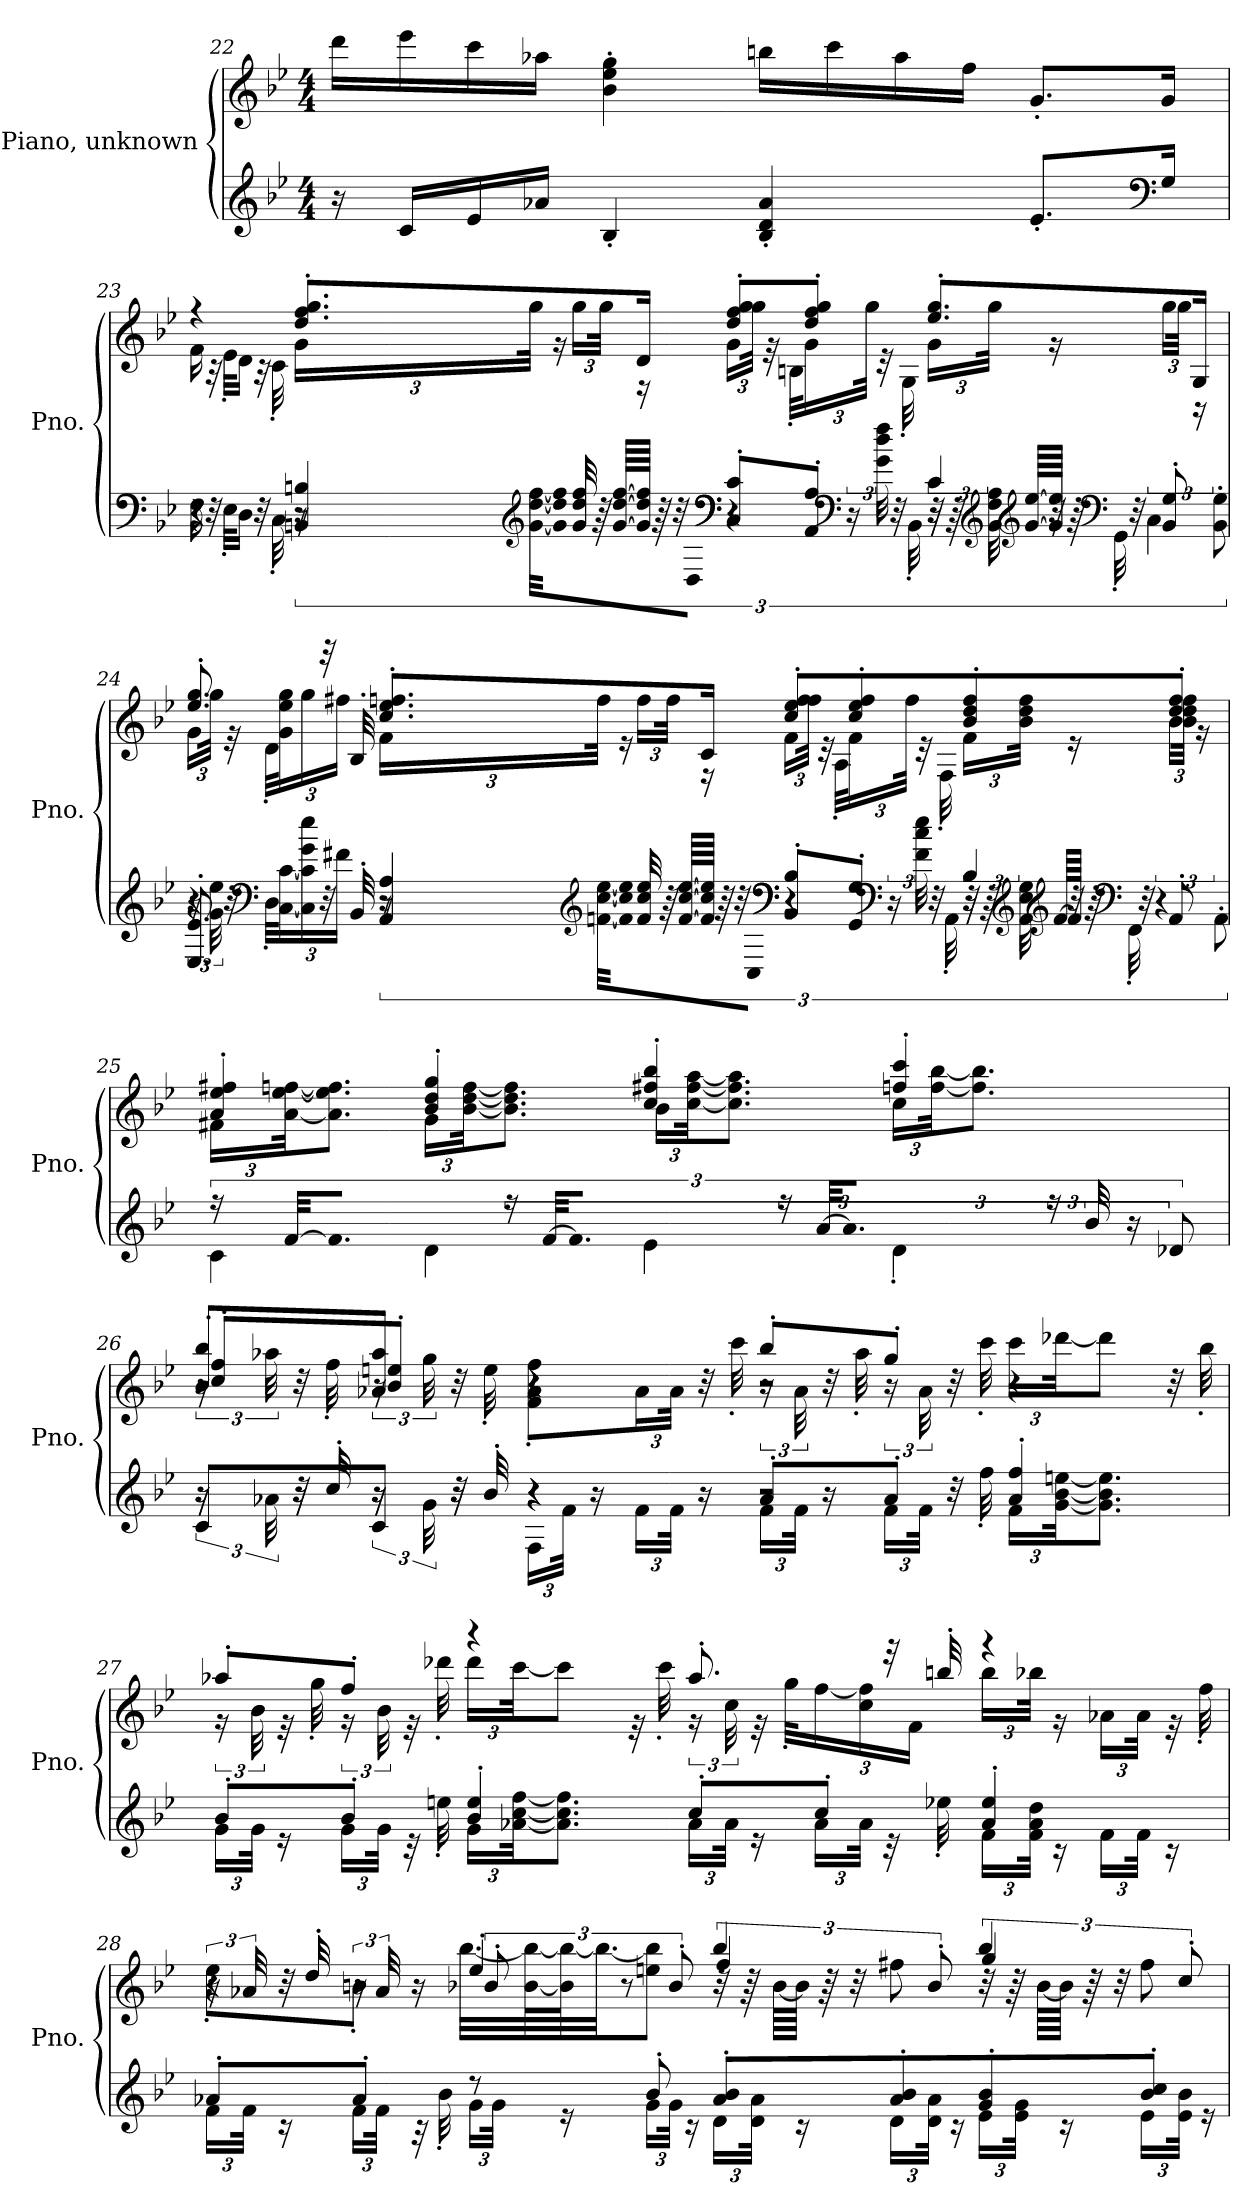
**kern	**kern
*part1	*part1
*staff2	*staff1
*I"Piano, unknown	*
*I'Pno.	*
*clefG2	*clefG2
*k[b-e-]	*k[b-e-]
*M4/4	*M4/4
=22	=22
16r	16ddd\LL
16c/LL	16eee-\
16e-/	16ccc\
16a-X/JJ	16aa-X\JJ
4B-'/	4b-\' 4ee-\' 4gg\'
4B-/' 4d/' 4a-/'	16bbn\LL
.	16ccc\
.	16aa-\
.	16ff\JJ
8.e-'/L	8.g'/L
*clefF4	*
16G/Jk	16g/Jk
!!LO:LB:g=z
=23	=23
*^	*^
*	*^	*	*
4r	16F\	4r	4r	16f\
.	32r	.	.	32r
.	32E-'\KLL	.	.	32e-'\KLL
.	16D\JJ	.	.	16d\JJ
.	32r	.	.	32r
.	32C'\	.	.	32c'\
*	*	*	*	*Xbrackettup
8r	24r	4BBn/ 4Bn/	8.dd/' 8.ff/' 8.gg/'L	24g\LL
*clefG2	*	*	*	*
.	[48g\ [48dd\ [48ff\KKL	.	.	48gg\JJk
.	8g\] 8dd\] 8ff\]	.	.	16r
32g/ 32dd/ 32ff/	.	.	.	24gg\LL
64r	.	.	.	.
.	.	.	.	48gg\JJk
[64g/ [64dd/ [64ff/LLLL	.	.	.	.
64g/] 64dd/] 64ff/]JJJJ	16D\Jk	.	16d/Jk	16r
64r	.	.	.	.
32r	.	.	.	.
*clefF4	*	*	*	*
4r	24r	8C/' 8c/'L	8dd/' 8ff/' 8gg/'L	24g\LL
.	48g\ 48dd\ 48ff\	.	.	48gg\JJk
.	32r	.	.	32r
.	32BB'\	.	.	32Bn'\KLL
.	24r	8AA/' 8A/'J	8dd/' 8ff/' 8gg/'J	24g\
*clefG2	*	*	*	*
.	48g\ 48dd\ 48ff\	.	.	48gg\JJk
.	32r	.	.	32r
*clefF4	*	*	*	*
.	32GG'\	.	.	32G'\
32r	6C\	4c/	8.ee-/' 8.gg/'L	24g\LL
64r	.	.	.	.
.	.	.	.	48gg\JJk
*clefG2	*	*	*	*
[64g/ [64ee-/LLLL	.	.	.	.
64g/] 64ee-/]JJJJ	.	.	.	16r
64r	.	.	.	.
32r	.	.	.	.
8g/' 8ee-/'	.	.	.	24gg\LL
.	12g\' 12ee-\'	.	.	48gg\JJk
.	.	.	16G/Jk	16r
!!LO:LB:g=z	!!
=24	=24	=24	=24	=24
8.E-/' 8.e-/'	24r	4r	8.ee-/' 8.gg/'	24g\LL
.	48g\ 48ee-\	.	.	48gg\JJk
.	32r	.	.	32r
*clefF4	*	*	*	*
.	32D'\KLL	.	.	32d'\KLL
*	*Xbrackettup	*	*	*
.	[24C\ [24c\	.	.	24g\ 24ee-\ 24gg\
.	24C\] 24c\] 24g\ 24ee-\	.	.	24gg\
32r	.	.	32r	.
.	24f#X\JJ	.	.	24ff#X\JJ
32BB-'/	.	.	32B-'/	.
*	*brackettup	*	*	*
8r	24r	4AA/ 4A/	8.cc/' 8.ee-/' 8.ffn/'L	24f\LL
*clefG2	*	*	*	*
.	[48fn\ [48cc\ [48ee-\KKL	.	.	48ff\JJk
.	8f\] 8cc\] 8ee-\]	.	.	16r
32f/ 32cc/ 32ee-/	.	.	.	24ff\LL
64r	.	.	.	.
.	.	.	.	48ff\JJk
[64f/ [64cc/ [64ee-/LLLL	.	.	.	.
64f/] 64cc/] 64ee-/]JJJJ	16C\Jk	.	16c/Jk	16r
64r	.	.	.	.
32r	.	.	.	.
*clefF4	*	*	*	*
4r	24r	8BB-/' 8B-/'L	8cc/' 8ee-/' 8ff/'L	24f\LL
.	48f\ 48cc\ 48ee-\	.	.	48ff\JJk
.	32r	.	.	32r
.	32AA'\	.	.	32A'\KLL
.	24r	8GG/' 8G/'J	8cc/' 8ee-/' 8ff/'	24f\
*clefG2	*	*	*	*
.	48f\ 48cc\ 48ee-\	.	.	48ff\JJk
.	32r	.	.	32r
*clefF4	*	*	*	*
.	32FF'\	.	.	32F'\
32r	6r	4B-/	8b-/' 8dd/' 8ff/'	24f\LL
64r	.	.	.	.
.	.	.	.	48b-\ 48dd\ 48ff\JJk
*clefG2	*	*	*	*
[64f/LLLL	.	.	.	.
64f/JJJJ]	.	.	.	16r
64r	.	.	.	.
32r	.	.	.	.
8f'/	.	.	8dd/' 8ff/'J	24b-\LL
.	12f'\	.	.	48b-\ 48dd\ 48ff\JJk
.	.	.	.	16r
*	*v	*v	*	*
!!LO:PB:g=z	!!
=25	=25	=25	=25
24r	4c\	4a/' 4ee-/' 4ff#X/'	24f#X\LL
[48f/KKL	.	.	[48a\ [48ee-\ [48ffn\JK
8.f/J]	.	.	8.a\] 8.ee-\] 8.ff\]J
24r	4d\	4b-/' 4dd/' 4gg/'	24g\LL
[48f/KKL	.	.	[48b-\ [48dd\ [48ff\JK
8.f/J]	.	.	8.b-\] 8.dd\] 8.ff\]J
24r	4e-\	4cc/' 4ff#X/' 4bb-/'	24b-\LL
[48a/KKL	.	.	[48cc\ [48ff#\ [48aa\JK
8.a/J]	.	.	8.cc\] 8.ff#\] 8.aa\]J
24r	4d'\	4ffn/' 4ccc/'	24cc\LL
48b-/	.	.	[48ff\ [48bb-\JK
16r	.	.	8.ff\] 8.bb-\]J
8d-X/	.	.	.
!!LO:LB:g=z
=26	=26	=26	=26
*	*^	*	*
*	*	*	*	*brackettup
*	*	*	*	*^
16r	24r	8c/L	8b-/' 8bb-/'L	24r	8cc/' 8ff/'L
.	48a-X\	.	.	48aa-X\	.
32r	16r	.	.	32r	.
32cc'/	.	.	.	32ff'\	.
16r	24r	8c/J	8a-X/' 8aa-/'J	24r	8b-/' 8een/'J
.	48g\	.	.	48gg\	.
32r	16r	.	.	32r	.
32b-'/	.	.	.	32ee'\	.
*	*Xbrackettup	*	*	*	*
4r	24F\LL	4r	4r	8f\' 8a-\' 8ff\'L	4r
.	48f\JJk	.	.	.	.
.	16r	.	.	.	.
*	*	*	*	*Xbrackettup	*
.	24f\LL	.	.	24a-\L	.
.	48f\JJk	.	.	48a-\JJk	.
.	16r	.	.	32r	.
.	.	.	.	32ccc'\	.
*	*	*	*	*brackettup	*
8a-'/L	24f\LL	2r	8bb-'/L	24r	2r
.	48f\JJk	.	.	48a-\	.
.	16r	.	.	32r	.
.	.	.	.	32aa-'\	.
8a-'/J	24f\LL	.	8gg'/J	24r	.
.	48f\JJk	.	.	48a-\	.
.	32r	.	.	32r	.
.	32ff'\	.	.	32ccc'\	.
*	*	*	*	*Xbrackettup	*
4a-/' 4ff/'	24f\LL	.	4r	24ccc\LL	.
.	[48g\ [48b-\ [48een\JK	.	.	[48ddd-X\JK	.
.	8.g\] 8.b-\] 8.ee\]J	.	.	8ddd-\J]	.
.	.	.	.	32r	.
.	.	.	.	32bb-'\	.
*	*v	*v	*	*	*
*	*	*	*v	*v
!!LO:LB:g=z
=27	=27	=27	=27
*	*	*	*brackettup
8b-'/L	24g\LL	8aa-X'/L	24r
.	48g\JJk	.	48b-\
.	16r	.	32r
.	.	.	32gg'\
8b-'/J	24g\LL	8ff'/J	24r
.	48g\JJk	.	48b-\
.	32r	.	32r
.	32een'\	.	32ddd-X'\
*	*	*	*Xbrackettup
4b-/' 4ee/'	24g\LL	4r	24ddd-\LL
.	[48a-X\ [48cc\ [48ff\JK	.	[48ccc\JK
.	8.a-\] 8.cc\] 8.ff\]J	.	8ccc\J]
.	.	.	32r
.	.	.	32ccc'\
*	*	*	*brackettup
8cc'/L	24a-\LL	8.aa-'/	24r
.	48a-\JJk	.	48cc\
.	16r	.	32r
.	.	.	32gg'\KLL
*	*	*	*Xbrackettup
8cc'/J	24a-\LL	.	[24ff\
.	48a-\JJk	.	24cc\ 24ff\]
.	32r	32r	.
.	.	.	24f\JJ
.	32ee-X'\	32bbn'/	.
4a-/' 4ee-/'	24f\LL	4r	24bb\LL
.	48f\ 48a-\ 48dd\JJk	.	48bb-X\JJk
.	16r	.	16r
.	24f\LL	.	24a-X\LL
.	48f\JJk	.	48a-\JJk
.	16r	.	32r
.	.	.	32ff'\
!!LO:LB:g=z
=28	=28	=28	=28
*	*	*	*^
*	*	*	*	*brackettup
8a-X'/L	24f\LL	4r	8ee-'\L	24r
.	48f\JJk	.	.	48a-X/
.	16r	.	.	32r
.	.	.	.	32dd'/
8a-'/J	24f\LL	.	8bn'\J	24r
.	48f\JJk	.	.	48a-/
.	32r	.	.	16r
.	32b-'\	.	.	.
8r	24g\LL	4ee-'/	[32.bb-\LLL	12b-X'/
.	48g\JJk	.	.	.
.	.	.	[64b-\ 64bb-\_L	.
.	16r	.	64b-\] 64bb-\_J	.
.	.	.	32.bb-\JJ_	.
.	.	.	.	12r
8b-'/	24g\LL	.	8een\ 8bb-\]J	.
.	48g\JJk	.	.	12b-'/
.	16r	.	.	.
8a-/' 8b-/'L	24d\LL	4bb-/	32r	6ff/
.	.	.	64r	.
.	48d\ 48a-\JJk	.	.	.
.	.	.	[64b-\LLLL	.
.	16r	.	64b-\JJJJ]	.
.	.	.	64r	.
.	.	.	32r	.
8a-/' 8b-/'	24d\LL	.	8ff#X\	.
.	48d\ 48a-\JJk	.	.	12b-'/
.	16r	.	.	.
8g/' 8b-/'	24e-\LL	4bb-/	32r	6gg/
.	.	.	64r	.
.	48e-\ 48g\JJk	.	.	.
.	.	.	[64b-\LLLL	.
.	16r	.	64b-\JJJJ]	.
.	.	.	64r	.
.	.	.	32r	.
8b-/' 8cc/'J	24e-\LL	.	8ff#\	.
.	48e-\ 48b-\JJk	.	.	12cc'/
.	16r	.	.	.
*v	*v	*	*	*
*	*v	*v	*v
=	=
*-	*-
